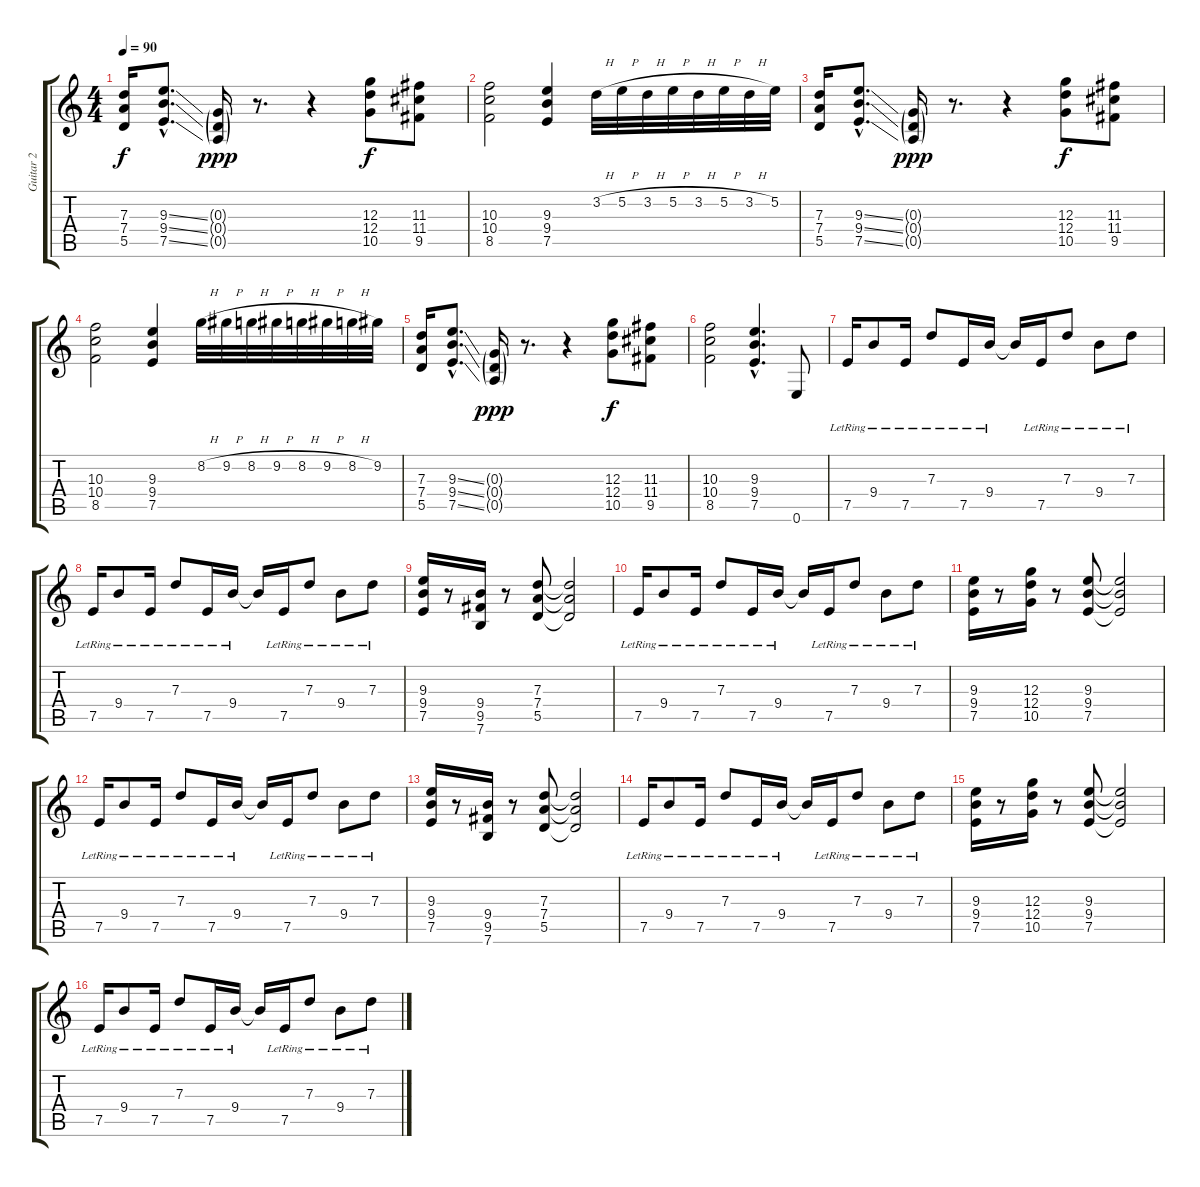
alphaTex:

\track ("Guitar 2" "Guitar 2") {instrument distortionguitar}
\staff {score tabs}
\tuning (E4 B3 G3 D3 A2 E2) {hide}
\ts (4 4)
\tempo 90
\clef g2
\ks c
(7.3 7.4 5.5).16{dy f} (9.3{ss hac} 9.4{ss hac} 7.5{ss hac}).8{d} (0.3{g} 0.4{g} 0.5{g}).16{dy ppp} r.8{d} r.4 (12.3 12.4 10.5).8{dy f} (11.3 11.4 9.5).8 |
(10.3 10.4 8.5).2 (9.3 9.4 7.5).4 3.2{h}.32 5.2{h}.32 3.2{h}.32 5.2{h}.32 3.2{h}.32 5.2{h}.32 3.2{h}.32 5.2.32 |
(7.3 7.4 5.5).16 (9.3{ss hac} 9.4{ss hac} 7.5{ss hac}).8{d} (0.3{g} 0.4{g} 0.5{g}).16{dy ppp} r.8{d} r.4 (12.3 12.4 10.5).8{dy f} (11.3 11.4 9.5).8 |
(10.3 10.4 8.5).2 (9.3 9.4 7.5).4 8.2{h}.32 9.2{h}.32 8.2{h}.32 9.2{h}.32 8.2{h}.32 9.2{h}.32 8.2{h}.32 9.2.32 |
(7.3 7.4 5.5).16 (9.3{ss hac} 9.4{ss hac} 7.5{ss hac}).8{d} (0.3{g} 0.4{g} 0.5{g}).16{dy ppp} r.8{d} r.4 (12.3 12.4 10.5).8{dy f} (11.3 11.4 9.5).8 |
(10.3 10.4 8.5).2 (9.3{hac} 9.4{hac} 7.5{hac}).4{d} 0.6.8 |
7.5{lr}.16 9.4{lr}.8 7.5{lr}.16 7.3{lr}.8 7.5{lr}.16 9.4{lr}.16 9.4{t}.16 7.5{lr}.16 7.3{lr}.8 9.4{lr}.8 7.3{lr}.8 |
7.5{lr}.16 9.4{lr}.8 7.5{lr}.16 7.3{lr}.8 7.5{lr}.16 9.4{lr}.16 9.4{t}.16 7.5{lr}.16 7.3{lr}.8 9.4{lr}.8 7.3{lr}.8 |
(9.3 9.4 7.5).16 r.8 (9.4 9.5 7.6).16 r.8 (7.3 7.4 5.5).8 (7.3{t} 7.4{t} 5.5{t}).2 |
7.5{lr}.16 9.4{lr}.8 7.5{lr}.16 7.3{lr}.8 7.5{lr}.16 9.4{lr}.16 9.4{t}.16 7.5{lr}.16 7.3{lr}.8 9.4{lr}.8 7.3{lr}.8 |
(9.3 9.4 7.5).16 r.8 (12.3 12.4 10.5).16 r.8 (9.3 9.4 7.5).8 (9.3{t} 9.4{t} 7.5{t}).2 |
7.5{lr}.16 9.4{lr}.8 7.5{lr}.16 7.3{lr}.8 7.5{lr}.16 9.4{lr}.16 9.4{t}.16 7.5{lr}.16 7.3{lr}.8 9.4{lr}.8 7.3{lr}.8 |
(9.3 9.4 7.5).16 r.8 (9.4 9.5 7.6).16 r.8 (7.3 7.4 5.5).8 (7.3{t} 7.4{t} 5.5{t}).2 |
7.5{lr}.16 9.4{lr}.8 7.5{lr}.16 7.3{lr}.8 7.5{lr}.16 9.4{lr}.16 9.4{t}.16 7.5{lr}.16 7.3{lr}.8 9.4{lr}.8 7.3{lr}.8 |
(9.3 9.4 7.5).16 r.8 (12.3 12.4 10.5).16 r.8 (9.3 9.4 7.5).8 (9.3{t} 9.4{t} 7.5{t}).2 |
7.5{lr}.16 9.4{lr}.8 7.5{lr}.16 7.3{lr}.8 7.5{lr}.16 9.4{lr}.16 9.4{t}.16 7.5{lr}.16 7.3{lr}.8 9.4{lr}.8 7.3{lr}.8
